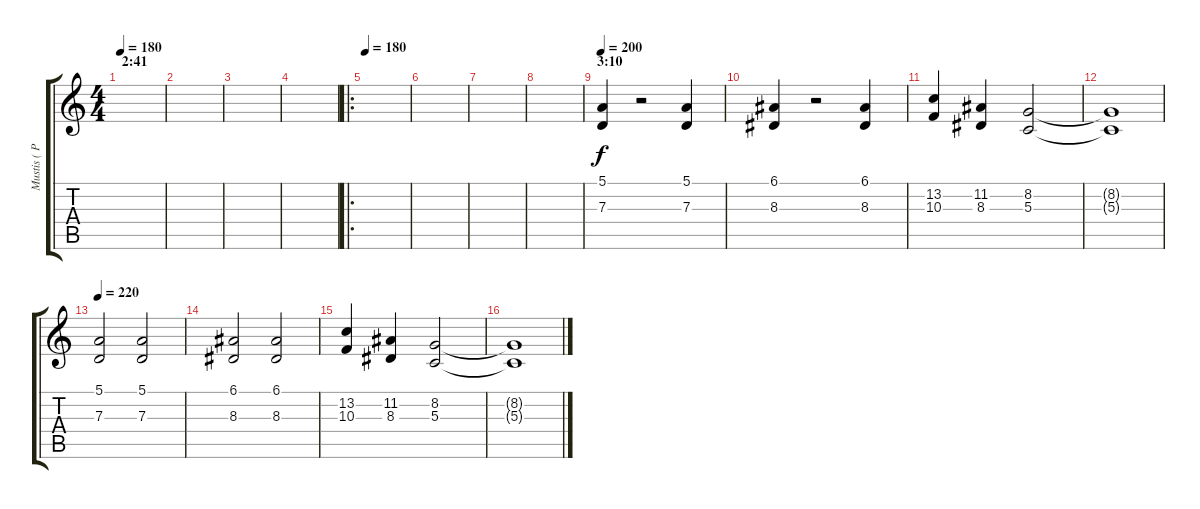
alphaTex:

\track ("Mustis ( Pad 1)" "Mustis ( P") {instrument stringensemble1}
\staff {score tabs}
\tuning (E4 B3 G3 D3 A2 E2) {hide}
\ts (4 4)
\section ("" "2:41")
\tempo 180
\clef g2
\ks c
|
|
|
|
\ro
\tempo 180
|
|
|
|
\section ("" "3:10")
\tempo 200
(5.1 7.3).4{instrument stringensemble1} r.2 (5.1 7.3).4 |
(6.1 8.3).4 r.2 (6.1 8.3).4 |
(13.2 10.3).4 (11.2 8.3).4 (8.2 5.3).2 |
(8.2{t} 5.3{t}).1 |
\tempo 220
(5.1 7.3).2 (5.1 7.3).2 |
(6.1 8.3).2 (6.1 8.3).2 |
(13.2 10.3).4 (11.2 8.3).4 (8.2 5.3).2 |
(8.2{t} 5.3{t}).1
